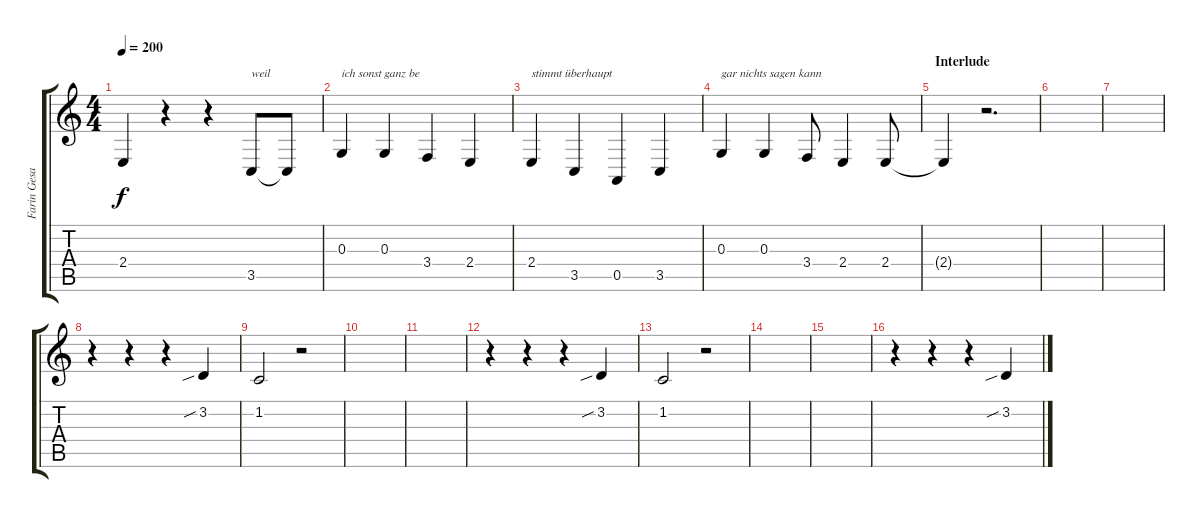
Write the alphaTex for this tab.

\track ("Farin Gesang" "Farin Gesa") {instrument lead2sawtooth}
\staff {score tabs}
\tuning (E4 B3 G3 D3 A2 E2) {hide}
\ts (4 4)
\tempo 200
\clef g2
\ks c
2.4{t}.4{dy f} r.4 r.4 3.5.8{txt "weil"} 3.5{t}.8 |
0.3.4{txt "ich sonst ganz be"} 0.3.4 3.4.4 2.4.4 |
2.4.4{txt "stimmt überhaupt "} 3.5.4 0.5.4 3.5.4 |
0.3.4{txt "gar nichts sagen kann"} 0.3.4 3.4.8 2.4.4 2.4.8 |
\section ("" "Interlude")
2.4{t}.4 r.2{d} |
|
|
r.4 r.4 r.4 3.2{sib}.4 |
1.2.2 r.2 |
|
|
r.4 r.4 r.4 3.2{sib}.4 |
1.2.2 r.2 |
|
|
r.4 r.4 r.4 3.2{sib}.4
